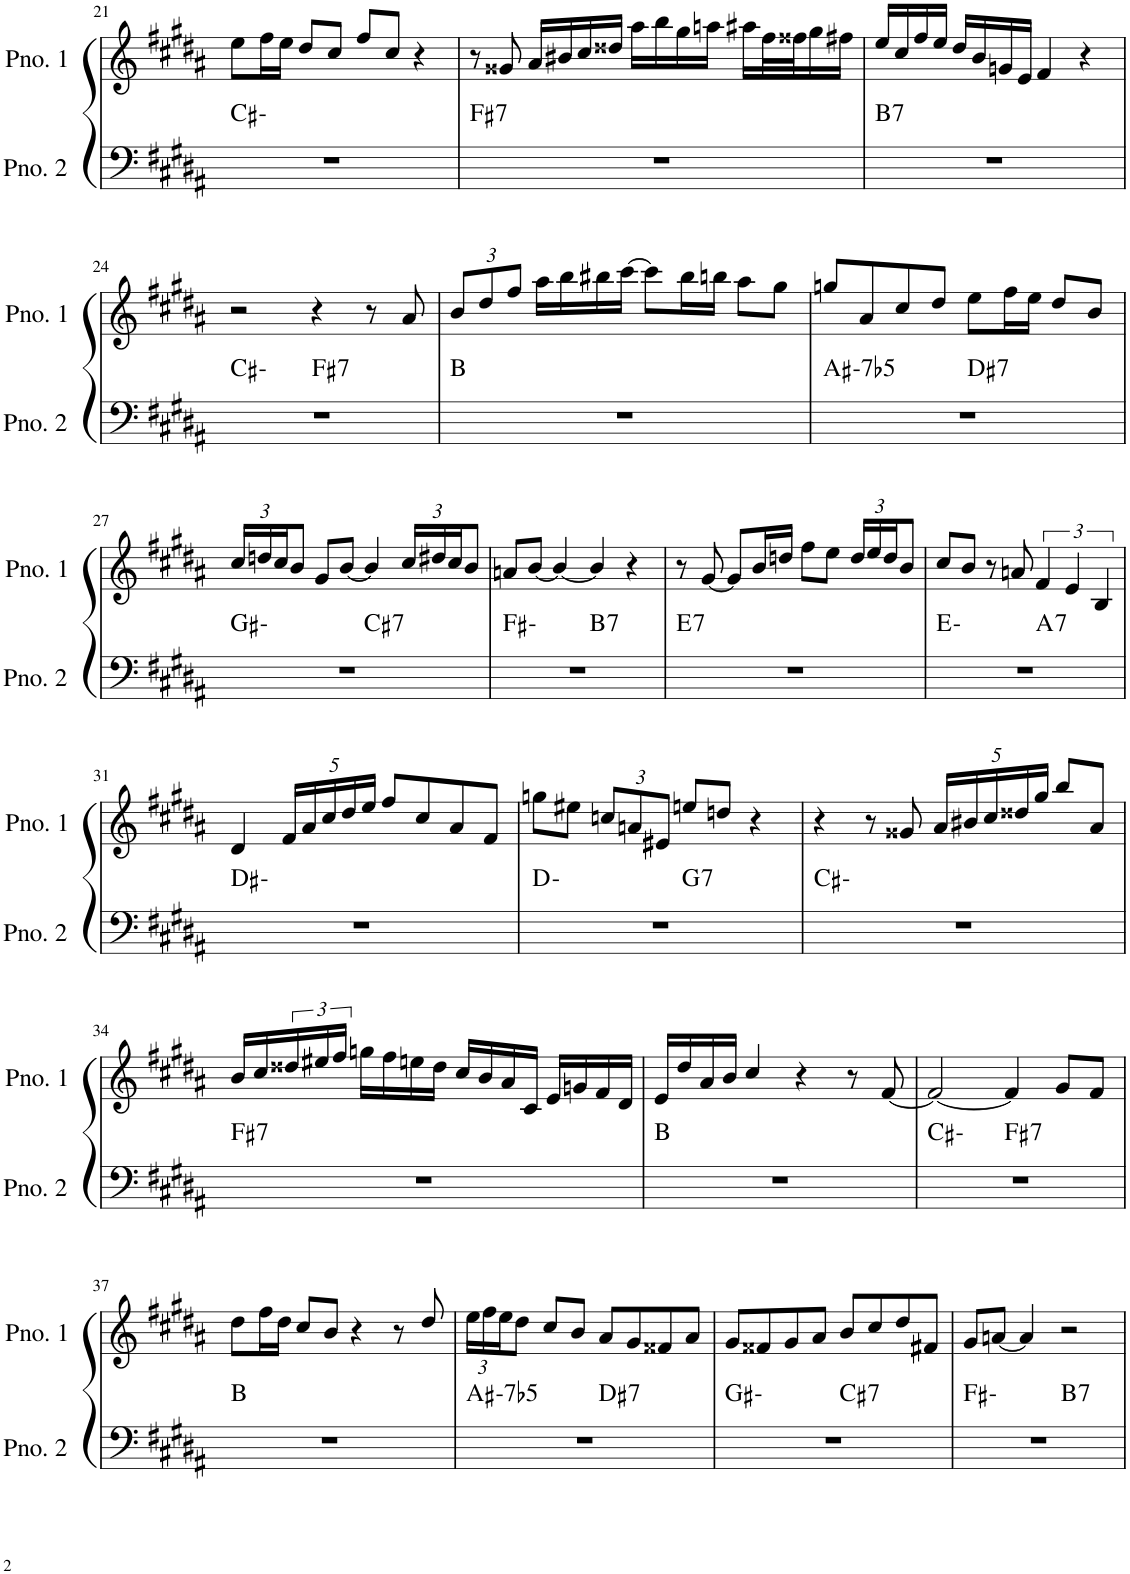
**kern	**harte	**kern
*part2	*part2	*part1
*staff2	*	*staff1
*I"ピアノ 2	*	*I"ピアノ 1
!!LO:PB:g=z
*clefF4	*	*clefG2
*k[f#c#g#d#a#]	*	*k[f#c#g#d#a#]
*M4/4	*	*M4/4
=21	=21	=21
1r	C#:min	8ee\L
.	.	16ff#\L
.	.	16ee\JJ
.	.	8dd#/L
.	.	8cc#/J
.	.	8ff#/L
.	.	8cc#/J
.	.	4r
=22	=22	=22
!	!LO:H:kt=7	!
1r	F#:7	8r
.	.	8g##X/
.	.	16a#/LL
.	.	16b#X/
.	.	16cc#/
.	.	16dd##X/JJ
.	.	16aa#\LL
.	.	16bb\
.	.	16gg#\
.	.	16aan\JJ
.	.	16aa#X\LL
.	.	32ff#\L
.	.	32ff##X\J
.	.	16gg#\
.	.	16ff#X\JJ
=23	=23	=23
!	!LO:H:kt=7	!
1r	B:7	16ee/LL
.	.	16cc#/
.	.	16ff#/
.	.	16ee/JJ
.	.	16dd#/LL
.	.	16b/
.	.	16gn/
.	.	16e/JJ
.	.	4f#/
.	.	4r
!!LO:LB:g=z
=24	=24	=24
*^	*	*
1r	2ryy	C#:min	2r
!	!	!LO:H:kt=7	!
.	2ryy	F#:7	4r
.	.	.	8r
.	.	.	8a#/
*v	*v	*	*
=25	=25	=25
*	*	*Xbrackettup
1r	B:maj	12b/L
.	.	12dd#/
.	.	12ff#/J
.	.	16aa#\LL
.	.	16bb\
.	.	16bb#X\
.	.	[16ccc#\JJ
.	.	8ccc#\L]
.	.	16bb#\L
.	.	16bbn\JJ
.	.	8aa#\L
.	.	8gg#\J
=26	=26	=26
!	!LO:H:kt=-7b5	!
*^	*	*
1r	2ryy	A#:hdim7	8ggn/L
.	.	.	8a#/
.	.	.	8cc#/
.	.	.	8dd#/J
!	!	!LO:H:kt=7	!
.	2ryy	D#:7	8ee\L
.	.	.	16ff#\L
.	.	.	16ee\JJ
.	.	.	8dd#/L
.	.	.	8b/J
!!LO:LB:g=z
=27	=27	=27	=27
1r	2ryy	G#:min	24cc#/LL
.	.	.	24ddn/
.	.	.	24cc#/J
.	.	.	8b/J
.	.	.	8g#/L
.	.	.	[8b/J
!	!	!LO:H:kt=7	!
.	2ryy	C#:7	4b/]
.	.	.	24cc#/LL
.	.	.	24dd#X/
.	.	.	24cc#/J
.	.	.	8b/J
=28	=28	=28	=28
1r	2ryy	F#:min	8an/L
.	.	.	[8b/J
.	.	.	4b/_
!	!	!LO:H:kt=7	!
.	2ryy	B:7	4b/]
.	.	.	4r
=29	=29	=29	=29
!	!	!LO:H:kt=7	!
*v	*v	*	*
1r	E:7	8r
.	.	[8g#/
.	.	8g#/L]
.	.	16b/L
.	.	16ddn/JJ
.	.	8ff#\L
.	.	8ee\J
.	.	24dd/LL
.	.	24ee/
.	.	24dd/J
.	.	8b/J
=30	=30	=30
*^	*	*
1r	2ryy	E:min	8cc#/L
.	.	.	8b/J
.	.	.	8r
.	.	.	8an/
*	*	*	*brackettup
!	!	!LO:H:kt=7	!
.	2ryy	A:7	6f#/
.	.	.	6e/
.	.	.	6B/
*v	*v	*	*
!!LO:LB:g=z
=31	=31	=31
1r	D#:min	4d#/
*	*	*Xbrackettup
.	.	20f#/LL
.	.	20a#/
.	.	20cc#/
.	.	20dd#/
.	.	20ee/JJ
.	.	8ff#/L
.	.	8cc#/
.	.	8a#/
.	.	8f#/J
=32	=32	=32
*^	*	*
1r	2ryy	D:min	8ggn\L
.	.	.	8ee#X\J
.	.	.	12ccn/L
.	.	.	12an/
.	.	.	12e#X/J
!	!	!LO:H:kt=7	!
.	2ryy	G:7	8een/L
.	.	.	8ddn/J
.	.	.	4r
*v	*v	*	*
=33	=33	=33
1r	C#:min	4r
.	.	8r
.	.	8g##X/
.	.	20a#/LL
.	.	20b#X/
.	.	20cc#/
.	.	20dd##X/
.	.	20gg#/JJ
.	.	8bb/L
.	.	8a#/J
!!LO:LB:g=z
=34	=34	=34
!	!LO:H:kt=7	!
1r	F#:7	16b/LL
.	.	16cc#/
*	*	*brackettup
.	.	24dd##X/
.	.	24ee#X/
.	.	24ff#/JJ
.	.	16ggn\LL
.	.	16ff#\
.	.	16een\
.	.	16dd##\JJ
.	.	16cc#/LL
.	.	16b/
.	.	16a#/
.	.	16c#/JJ
.	.	16e/LL
.	.	16gn/
.	.	16f#/
.	.	16d#/JJ
=35	=35	=35
1r	B:maj	16e/LL
.	.	16dd#/
.	.	16a#/
.	.	16b/JJ
.	.	4cc#/
.	.	4r
.	.	8r
.	.	[8f#/
=36	=36	=36
*^	*	*
1r	2ryy	C#:min	2f#/_
!	!	!LO:H:kt=7	!
.	2ryy	F#:7	4f#/]
.	.	.	8g#/L
.	.	.	8f#/J
*v	*v	*	*
!!LO:LB:g=z
=37	=37	=37
1r	B:maj	8dd#\L
.	.	16ff#\L
.	.	16dd#\JJ
.	.	8cc#/L
.	.	8b/J
.	.	4r
.	.	8r
.	.	8dd#/
=38	=38	=38
*	*	*Xbrackettup
!	!LO:H:kt=-7b5	!
*^	*	*
1r	2ryy	A#:hdim7	24ee\LL
.	.	.	24ff#\
.	.	.	24ee\J
.	.	.	8dd#\J
.	.	.	8cc#/L
.	.	.	8b/J
!	!	!LO:H:kt=7	!
.	2ryy	D#:7	8a#/L
.	.	.	8g#/
.	.	.	8f##X/
.	.	.	8a#/J
=39	=39	=39	=39
1r	2ryy	G#:min	8g#/L
.	.	.	8f##X/
.	.	.	8g#/
.	.	.	8a#/J
!	!	!LO:H:kt=7	!
.	2ryy	C#:7	8b/L
.	.	.	8cc#/
.	.	.	8dd#/
.	.	.	8f#X/J
=40	=40	=40	=40
1r	2ryy	F#:min	8g#/L
.	.	.	[8an/J
.	.	.	4a/]
!	!	!LO:H:kt=7	!
.	2ryy	B:7	2r
*v	*v	*	*
=	=	=
*-	*-	*-
